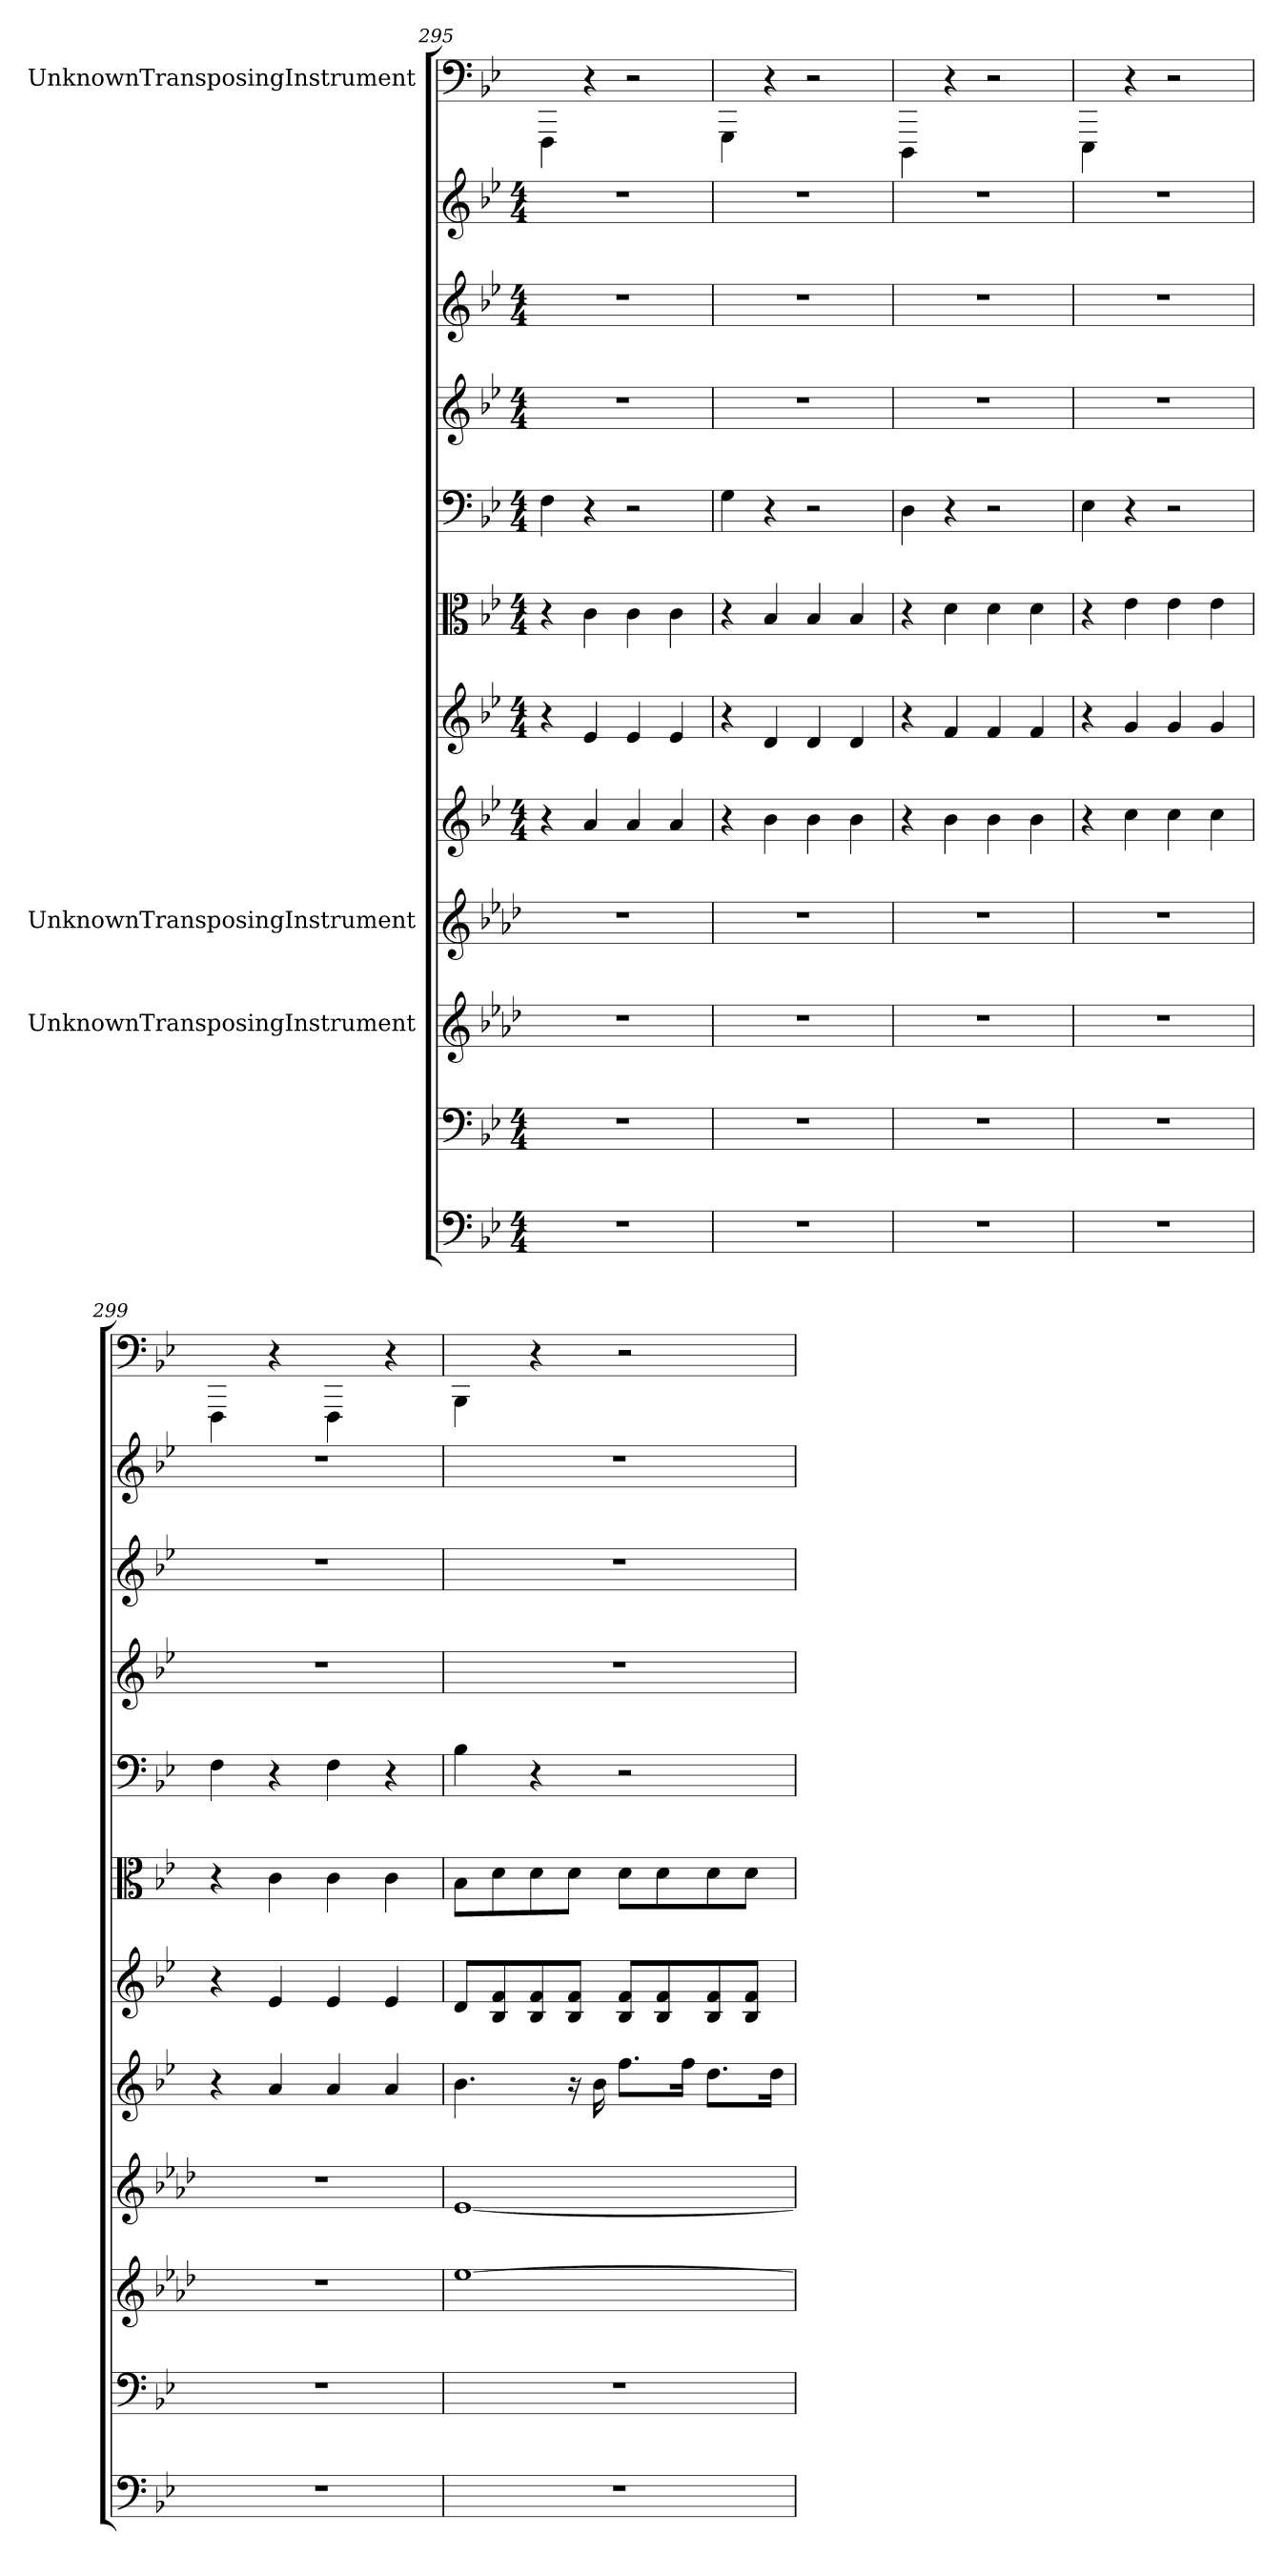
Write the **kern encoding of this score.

**kern	**kern	**kern	**kern	**kern	**kern	**kern	**kern	**kern	**kern	**kern	**kern
*part12	*part11	*part10	*part9	*part8	*part7	*part6	*part5	*part4	*part3	*part2	*part1
*staff12	*staff11	*staff10	*staff9	*staff8	*staff7	*staff6	*staff5	*staff4	*staff3	*staff2	*staff1
*	*	*I"UnknownTransposingInstrument	*I"UnknownTransposingInstrument	*	*	*	*	*	*	*	*I"UnknownTransposingInstrument
*clefF4	*clefF4	*clefG2	*clefG2	*clefG2	*clefG2	*clefC3	*clefF4	*clefG2	*clefG2	*clefG2	*clefF4
*	*	*ITrd-1c-2	*ITrd-1c-2	*	*	*	*	*	*	*	*ITrd-7c-12
*k[b-e-]	*k[b-e-]	*k[b-e-]	*k[b-e-]	*k[b-e-]	*k[b-e-]	*k[b-e-]	*k[b-e-]	*k[b-e-]	*k[b-e-]	*k[b-e-]	*k[b-e-]
*M4/4	*M4/4	*	*	*M4/4	*M4/4	*M4/4	*M4/4	*M4/4	*M4/4	*M4/4	*
=295	=295	=295	=295	=295	=295	=295	=295	=295	=295	=295	=295
1r	1r	1r	1r	4r	4r	4r	4F\	1r	1r	1r	4FF\
.	.	.	.	4a/	4e-/	4c\	4r	.	.	.	4r
.	.	.	.	4a/	4e-/	4c\	2r	.	.	.	2r
.	.	.	.	4a/	4e-/	4c\	.	.	.	.	.
=296	=296	=296	=296	=296	=296	=296	=296	=296	=296	=296	=296
1r	1r	1r	1r	4r	4r	4r	4G\	1r	1r	1r	4GG\
.	.	.	.	4b-\	4d/	4B-/	4r	.	.	.	4r
.	.	.	.	4b-\	4d/	4B-/	2r	.	.	.	2r
.	.	.	.	4b-\	4d/	4B-/	.	.	.	.	.
=297	=297	=297	=297	=297	=297	=297	=297	=297	=297	=297	=297
1r	1r	1r	1r	4r	4r	4r	4D\	1r	1r	1r	4DD\
.	.	.	.	4b-\	4f/	4d\	4r	.	.	.	4r
.	.	.	.	4b-\	4f/	4d\	2r	.	.	.	2r
.	.	.	.	4b-\	4f/	4d\	.	.	.	.	.
=298	=298	=298	=298	=298	=298	=298	=298	=298	=298	=298	=298
1r	1r	1r	1r	4r	4r	4r	4E-\	1r	1r	1r	4EE-\
.	.	.	.	4cc\	4g/	4e-\	4r	.	.	.	4r
.	.	.	.	4cc\	4g/	4e-\	2r	.	.	.	2r
.	.	.	.	4cc\	4g/	4e-\	.	.	.	.	.
=299	=299	=299	=299	=299	=299	=299	=299	=299	=299	=299	=299
1r	1r	1r	1r	4r	4r	4r	4F\	1r	1r	1r	4FF\
.	.	.	.	4a/	4e-/	4c\	4r	.	.	.	4r
.	.	.	.	4a/	4e-/	4c\	4F\	.	.	.	4FF\
.	.	.	.	4a/	4e-/	4c\	4r	.	.	.	4r
=300	=300	=300	=300	=300	=300	=300	=300	=300	=300	=300	=300
1r	1r	[1ff\	[1f/	4.b-\	8d/L	8B-\L	4B-\	1r	1r	1r	4BB-\
.	.	.	.	.	8B-/ 8f/	8d\	.	.	.	.	.
.	.	.	.	.	8B-/ 8f/	8d\	4r	.	.	.	4r
.	.	.	.	16r	8B-/ 8f/J	8d\J	.	.	.	.	.
.	.	.	.	16b-\	.	.	.	.	.	.	.
.	.	.	.	8.ff\L	8B-/ 8f/L	8d\L	2r	.	.	.	2r
.	.	.	.	.	8B-/ 8f/	8d\	.	.	.	.	.
.	.	.	.	16ff\Jk	.	.	.	.	.	.	.
.	.	.	.	8.dd\L	8B-/ 8f/	8d\	.	.	.	.	.
.	.	.	.	.	8B-/ 8f/J	8d\J	.	.	.	.	.
.	.	.	.	16dd\Jk	.	.	.	.	.	.	.
=	=	=	=	=	=	=	=	=	=	=	=
*-	*-	*-	*-	*-	*-	*-	*-	*-	*-	*-	*-
